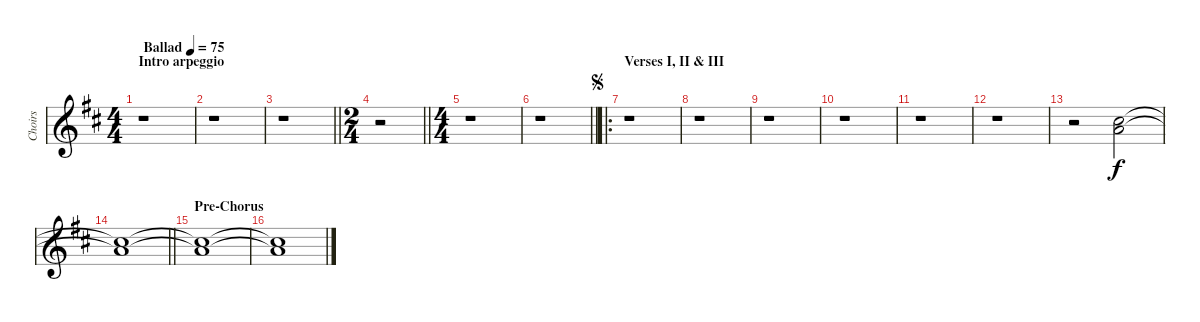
\track ("Choirs" "Choirs") {instrument choiraahs}
\staff {score}
\tuning (E4 B3 G3 D3 A2 E2) {hide}
\ts (4 4)
\section ("" "Intro arpeggio")
\tempo (75 "Ballad")
\clef g2
\ks d
r.1{dy f instrument choiraahs} |
r.1 |
\barLineRight lightlight
r.1 |
\ts (2 4)
\barLineRight lightlight
r.2 |
\ts (4 4)
r.1 |
\barLineRight lightlight
r.1 |
\ro
\section ("" "Verses I, II & III")
\jump segno
r.1 |
r.1 |
r.1 |
r.1 |
r.1 |
r.1 |
r.2 (5.1 14.2).2 |
\barLineRight lightlight
(5.1{t} 14.2{t}).1 |
\section ("" "Pre-Chorus")
(5.1{t} 14.2{t}).1 |
(5.1{t} 14.2{t}).1
